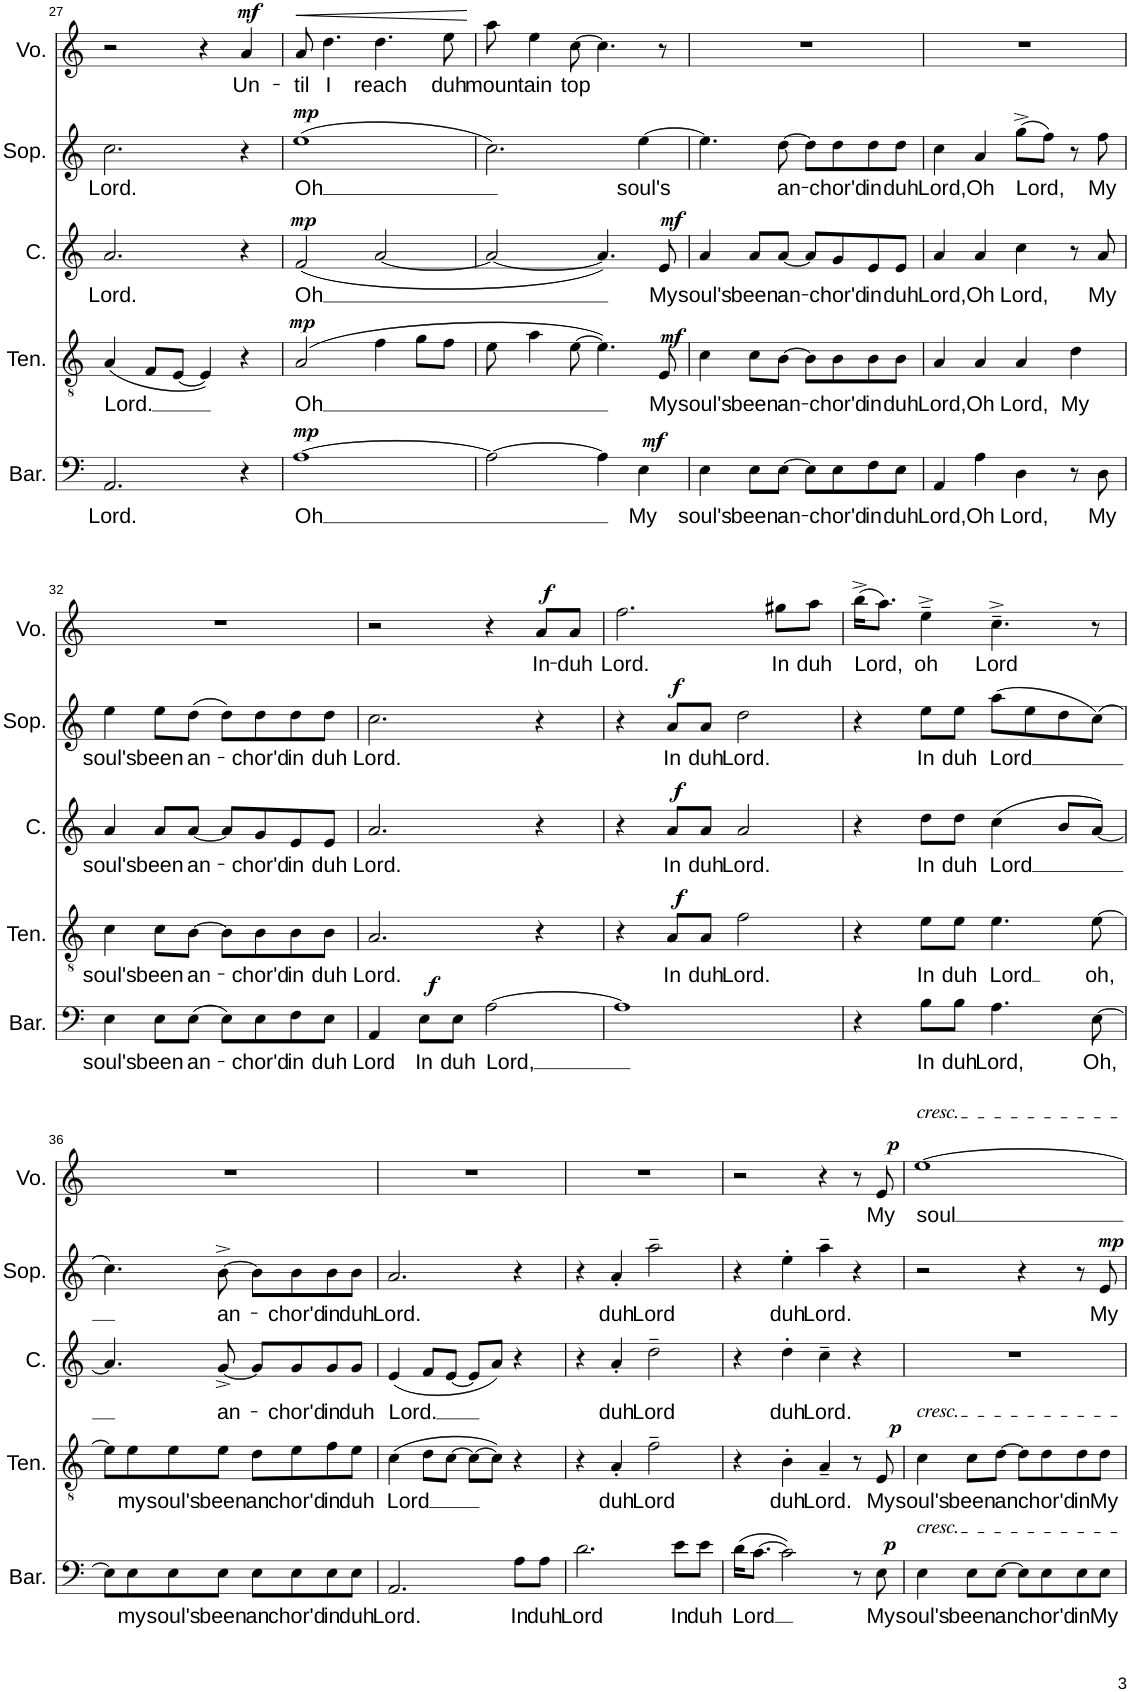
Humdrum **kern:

**kern	**text	**dynam	**kern	**text	**dynam	**kern	**text	**dynam	**kern	**text	**dynam	**kern	**text	**dynam
*part5	*part5	*part5	*part4	*part4	*part4	*part3	*part3	*part3	*part2	*part2	*part2	*part1	*part1	*part1
*staff5	*staff5	*staff5	*staff4	*staff4	*staff4	*staff3	*staff3	*staff3	*staff2	*staff2	*staff2	*staff1	*staff1	*staff1
*I"Barítono	*	*	*I"Tenor	*	*	*I"Contralto	*	*	*I"Soprano	*	*	*I"Voz	*	*
*I'Bar.	*	*	*I'Ten.	*	*	*I'C.	*	*	*I'Sop.	*	*	*I'Vo.	*	*
!!LO:PB:g=z
*clefF4	*	*	*clefGv2	*	*	*clefG2	*	*	*clefG2	*	*	*clefG2	*	*
*k[]	*	*	*k[]	*	*	*k[]	*	*	*k[]	*	*	*k[]	*	*
*M4/4	*	*	*M4/4	*	*	*M4/4	*	*	*M4/4	*	*	*M4/4	*	*
*met(c)	*	*	*met(c)	*	*	*met(c)	*	*	*met(c)	*	*	*met(c)	*	*
=27	=27	=27	=27	=27	=27	=27	=27	=27	=27	=27	=27	=27	=27	=27
!	!LO:LY:b	!	!	!LO:LY:b	!	!	!LO:LY:b	!	!	!LO:LY:b	!	!	!	!
2.AA/	Lord.	.	(4A/	Lord.	.	2.a/	Lord.	.	2.cc\	Lord.	.	2r	.	.
.	.	.	8F/L	.	.	.	.	.	.	.	.	.	.	.
.	.	.	[8E/J	.	.	.	.	.	.	.	.	.	.	.
.	.	.	4E/])	.	.	.	.	.	.	.	.	4r	.	.
!	!	!	!	!	!	!	!	!	!	!	!	!	!LO:LY:b	!LO:DY:a
4r	.	.	4r	.	.	4r	.	.	4r	.	.	4a/	Un-	mf
=28	=28	=28	=28	=28	=28	=28	=28	=28	=28	=28	=28	=28	=28	=28
!	!LO:LY:b	!LO:DY:a	!	!LO:LY:b	!LO:DY:a	!	!LO:LY:b	!LO:DY:a	!	!LO:LY:b	!LO:DY:a	!	!LO:LY:b	!LO:HP:b
[1A	Oh	mp	(2A/	Oh	mp	(2f/	Oh	mp	(1ee	Oh	mp	8a/	-til	<
!	!	!	!	!	!	!	!	!	!	!	!	!	!LO:LY:b	!
.	.	.	.	.	.	.	.	.	.	.	.	4.dd\	I	.
!	!	!	!	!	!	!	!	!	!	!	!	!	!LO:LY:b	!
.	.	.	4f\	.	.	[2a/	.	.	.	.	.	4.dd\	reach	.
.	.	.	8g\L	.	.	.	.	.	.	.	.	.	.	.
!	!	!	!	!	!	!	!	!	!	!	!	!	!LO:LY:b	!
.	.	.	8f\J	.	.	.	.	.	.	.	.	8ee\	duh	.
.	.	.	.	.	.	.	.	.	.	.	.	.	.	[
=29	=29	=29	=29	=29	=29	=29	=29	=29	=29	=29	=29	=29	=29	=29
!	!	!	!	!	!	!	!	!	!	!	!	!	!LO:LY:b	!
2A\_	.	.	8e\	.	.	2a/_	.	.	2.cc\)	.	.	8aa\	moun-	.
!	!	!	!	!	!	!	!	!	!	!	!	!	!LO:LY:b	!
.	.	.	4a\	.	.	.	.	.	.	.	.	4ee\	-tain	.
!	!	!	!	!	!	!	!	!	!	!	!	!	!LO:LY:b	!
.	.	.	[8e\	.	.	.	.	.	.	.	.	[8cc\	top	.
4A\]	.	.	4.e\])	.	.	4.a/])	.	.	.	.	.	4.cc\]	.	.
!	!LO:LY:b	!LO:DY:a	!	!	!	!	!	!	!	!LO:LY:b	!	!	!	!
4E\	My	mf	.	.	.	.	.	.	[4ee\	soul's	.	.	.	.
!	!	!	!	!LO:LY:b	!LO:DY:a	!	!LO:LY:b	!LO:DY:a	!	!	!	!	!	!
.	.	.	8E/	My	mf	8e/	My	mf	.	.	.	8r	.	.
=30	=30	=30	=30	=30	=30	=30	=30	=30	=30	=30	=30	=30	=30	=30
!	!LO:LY:b	!	!	!LO:LY:b	!	!	!LO:LY:b	!	!	!	!	!	!	!
4E\	soul's	.	4c\	soul's	.	4a/	soul's	.	4.ee\]	.	.	1r	.	.
!	!LO:LY:b	!	!	!LO:LY:b	!	!	!LO:LY:b	!	!	!	!	!	!	!
8E\L	been	.	8c\L	been	.	8a/L	been	.	.	.	.	.	.	.
!	!LO:LY:b	!	!	!LO:LY:b	!	!	!LO:LY:b	!	!	!LO:LY:b	!	!	!	!
[8E\J	an-	.	[8B\J	an-	.	[8a/J	an-	.	[8dd\	an-	.	.	.	.
8E\L]	.	.	8B\L]	.	.	8a/L]	.	.	8dd\L]	.	.	.	.	.
!	!LO:LY:b	!	!	!LO:LY:b	!	!	!LO:LY:b	!	!	!LO:LY:b	!	!	!	!
8E\	-chor'd	.	8B\	-chor'd	.	8g/	-chor'd	.	8dd\	-chor'd	.	.	.	.
!	!LO:LY:b	!	!	!LO:LY:b	!	!	!LO:LY:b	!	!	!LO:LY:b	!	!	!	!
8F\	in	.	8B\	in	.	8e/	in	.	8dd\	in	.	.	.	.
!	!LO:LY:b	!	!	!LO:LY:b	!	!	!LO:LY:b	!	!	!LO:LY:b	!	!	!	!
8E\J	duh	.	8B\J	duh	.	8e/J	duh	.	8dd\J	duh	.	.	.	.
=31	=31	=31	=31	=31	=31	=31	=31	=31	=31	=31	=31	=31	=31	=31
!	!LO:LY:b	!	!	!LO:LY:b	!	!	!LO:LY:b	!	!	!LO:LY:b	!	!	!	!
4AA/	Lord,	.	4A/	Lord,	.	4a/	Lord,	.	4cc\	Lord,	.	1r	.	.
!	!LO:LY:b	!	!	!LO:LY:b	!	!	!LO:LY:b	!	!	!LO:LY:b	!	!	!	!
4A\	Oh	.	4A/	Oh	.	4a/	Oh	.	4a/	Oh	.	.	.	.
!	!LO:LY:b	!	!	!LO:LY:b	!	!	!LO:LY:b	!	!	!LO:LY:b	!	!	!	!
4D\	Lord,	.	4A/	Lord,	.	4cc\	Lord,	.	(8gg^\L	Lord,	.	.	.	.
.	.	.	.	.	.	.	.	.	8ff\J)	.	.	.	.	.
!	!	!	!	!LO:LY:b	!	!	!	!	!	!	!	!	!	!
8r	.	.	4d\	My	.	8r	.	.	8r	.	.	.	.	.
!	!LO:LY:b	!	!	!	!	!	!LO:LY:b	!	!	!LO:LY:b	!	!	!	!
8D\	My	.	.	.	.	8a/	My	.	8ff\	My	.	.	.	.
!!LO:LB:g=z
=32	=32	=32	=32	=32	=32	=32	=32	=32	=32	=32	=32	=32	=32	=32
!	!LO:LY:b	!	!	!LO:LY:b	!	!	!LO:LY:b	!	!	!LO:LY:b	!	!	!	!
4E\	soul's	.	4c\	soul's	.	4a/	soul's	.	4ee\	soul's	.	1r	.	.
!	!LO:LY:b	!	!	!LO:LY:b	!	!	!LO:LY:b	!	!	!LO:LY:b	!	!	!	!
8E\L	been	.	8c\L	been	.	8a/L	been	.	8ee\L	been	.	.	.	.
!	!LO:LY:b	!	!	!LO:LY:b	!	!	!LO:LY:b	!	!	!LO:LY:b	!	!	!	!
(8E\J	an-	.	[8B\J	an-	.	[8a/J	an-	.	(8dd\J	an-	.	.	.	.
8E\L)	.	.	8B\L]	.	.	8a/L]	.	.	8dd\L)	.	.	.	.	.
!	!LO:LY:b	!	!	!LO:LY:b	!	!	!LO:LY:b	!	!	!LO:LY:b	!	!	!	!
8E\	-chor'd	.	8B\	-chor'd	.	8g/	-chor'd	.	8dd\	-chor'd	.	.	.	.
!	!LO:LY:b	!	!	!LO:LY:b	!	!	!LO:LY:b	!	!	!LO:LY:b	!	!	!	!
8F\	in	.	8B\	in	.	8e/	in	.	8dd\	in	.	.	.	.
!	!LO:LY:b	!	!	!LO:LY:b	!	!	!LO:LY:b	!	!	!LO:LY:b	!	!	!	!
8E\J	duh	.	8B\J	duh	.	8e/J	duh	.	8dd\J	duh	.	.	.	.
=33	=33	=33	=33	=33	=33	=33	=33	=33	=33	=33	=33	=33	=33	=33
!	!LO:LY:b	!	!	!LO:LY:b	!	!	!LO:LY:b	!	!	!LO:LY:b	!	!	!	!
4AA/	Lord	.	2.A/	Lord.	.	2.a/	Lord.	.	2.cc\	Lord.	.	2r	.	.
!	!LO:LY:b	!LO:DY:a	!	!	!	!	!	!	!	!	!	!	!	!
8E\L	In	f	.	.	.	.	.	.	.	.	.	.	.	.
!	!LO:LY:b	!	!	!	!	!	!	!	!	!	!	!	!	!
8E\J	duh	.	.	.	.	.	.	.	.	.	.	.	.	.
!	!LO:LY:b	!	!	!	!	!	!	!	!	!	!	!	!	!
[2A\	Lord,	.	.	.	.	.	.	.	.	.	.	4r	.	.
!	!	!	!	!	!	!	!	!	!	!	!	!	!LO:LY:b	!LO:DY:a
.	.	.	4r	.	.	4r	.	.	4r	.	.	8a/L	In-	f
!	!	!	!	!	!	!	!	!	!	!	!	!	!LO:LY:b	!
.	.	.	.	.	.	.	.	.	.	.	.	8a/J	-duh	.
=34	=34	=34	=34	=34	=34	=34	=34	=34	=34	=34	=34	=34	=34	=34
!	!	!	!	!	!	!	!	!	!	!	!	!	!LO:LY:b	!
1A]	.	.	4r	.	.	4r	.	.	4r	.	.	2.ff\	Lord.	.
!	!	!	!	!LO:LY:b	!LO:DY:a	!	!LO:LY:b	!LO:DY:a	!	!LO:LY:b	!LO:DY:a	!	!	!
.	.	.	8A/L	In	f	8a/L	In	f	8a/L	In	f	.	.	.
!	!	!	!	!LO:LY:b	!	!	!LO:LY:b	!	!	!LO:LY:b	!	!	!	!
.	.	.	8A/J	duh	.	8a/J	duh	.	8a/J	duh	.	.	.	.
!	!	!	!	!LO:LY:b	!	!	!LO:LY:b	!	!	!LO:LY:b	!	!	!	!
.	.	.	2f\	Lord.	.	2a/	Lord.	.	2dd\	Lord.	.	.	.	.
!	!	!	!	!	!	!	!	!	!	!	!	!	!LO:LY:b	!
.	.	.	.	.	.	.	.	.	.	.	.	8gg#X\L	In	.
!	!	!	!	!	!	!	!	!	!	!	!	!	!LO:LY:b	!
.	.	.	.	.	.	.	.	.	.	.	.	8aa\J	duh	.
=35	=35	=35	=35	=35	=35	=35	=35	=35	=35	=35	=35	=35	=35	=35
!	!	!	!	!	!	!	!	!	!	!	!	!	!LO:LY:b	!
4r	.	.	4r	.	.	4r	.	.	4r	.	.	(16bb^\KL	Lord,	.
.	.	.	.	.	.	.	.	.	.	.	.	8.aa\J)	.	.
!	!LO:LY:b	!	!	!LO:LY:b	!	!	!LO:LY:b	!	!	!LO:LY:b	!	!	!LO:LY:b	!
8B\L	In	.	8e\L	In	.	8dd\L	In	.	8ee\L	In	.	4ee~^\	oh	.
!	!LO:LY:b	!	!	!LO:LY:b	!	!	!LO:LY:b	!	!	!LO:LY:b	!	!	!	!
8B\J	duh	.	8e\J	duh	.	8dd\J	duh	.	8ee\J	duh	.	.	.	.
!	!LO:LY:b	!	!	!LO:LY:b	!	!	!LO:LY:b	!	!	!LO:LY:b	!	!	!LO:LY:b	!
4.A\	Lord,	.	4.e\	Lord	.	(4cc\	Lord	.	(8aa\L	Lord	.	4.cc~^\	Lord	.
.	.	.	.	.	.	.	.	.	8ee\	.	.	.	.	.
.	.	.	.	.	.	8b/L	.	.	8dd\	.	.	.	.	.
!	!LO:LY:b	!	!	!LO:LY:b	!	!	!	!	!	!	!	!	!	!
[8E\	Oh,	.	[8e\	oh,	.	[8a/J)	.	.	(8cc\J)	.	.	8r	.	.
!!LO:LB:g=z
=36	=36	=36	=36	=36	=36	=36	=36	=36	=36	=36	=36	=36	=36	=36
8E\L]	.	.	8e\L]	.	.	4.a/]	.	.	4.cc\)	.	.	1r	.	.
!	!LO:LY:b	!	!	!LO:LY:b	!	!	!	!	!	!	!	!	!	!
8E\	my	.	8e\	my	.	.	.	.	.	.	.	.	.	.
!	!LO:LY:b	!	!	!LO:LY:b	!	!	!	!	!	!	!	!	!	!
8E\	soul's	.	8e\	soul's	.	.	.	.	.	.	.	.	.	.
!	!LO:LY:b	!	!	!LO:LY:b	!	!	!LO:LY:b	!	!	!LO:LY:b	!	!	!	!
8E\J	been	.	8e\J	been	.	[8g^/	an-	.	[8b^\	an-	.	.	.	.
!	!LO:LY:b	!	!	!LO:LY:b	!	!	!	!	!	!	!	!	!	!
8E\L	an-	.	8d\L	an-	.	8g/L]	.	.	8b\L]	.	.	.	.	.
!	!LO:LY:b	!	!	!LO:LY:b	!	!	!LO:LY:b	!	!	!LO:LY:b	!	!	!	!
8E\	-chor'd	.	8e\	-chor'd	.	8g/	-chor'd	.	8b\	-chor'd	.	.	.	.
!	!LO:LY:b	!	!	!LO:LY:b	!	!	!LO:LY:b	!	!	!LO:LY:b	!	!	!	!
8E\	in	.	8f\	in	.	8g/	in	.	8b\	in	.	.	.	.
!	!LO:LY:b	!	!	!LO:LY:b	!	!	!LO:LY:b	!	!	!LO:LY:b	!	!	!	!
8E\J	duh	.	8e\J	duh	.	8g/J	duh	.	8b\J	duh	.	.	.	.
=37	=37	=37	=37	=37	=37	=37	=37	=37	=37	=37	=37	=37	=37	=37
!	!LO:LY:b	!	!	!LO:LY:b	!	!	!LO:LY:b	!	!	!LO:LY:b	!	!	!	!
2.AA/	Lord.	.	(4c\	Lord	.	(4e/	Lord.	.	2.a/	Lord.	.	1r	.	.
.	.	.	8d\L	.	.	8f/L	.	.	.	.	.	.	.	.
.	.	.	[8c\J	.	.	[8e/J	.	.	.	.	.	.	.	.
.	.	.	8c\L_	.	.	8e/L]	.	.	.	.	.	.	.	.
.	.	.	8c\J])	.	.	8a/J)	.	.	.	.	.	.	.	.
!	!LO:LY:b	!	!	!	!	!	!	!	!	!	!	!	!	!
8A\L	In	.	4r	.	.	4r	.	.	4r	.	.	.	.	.
!	!LO:LY:b	!	!	!	!	!	!	!	!	!	!	!	!	!
8A\J	duh	.	.	.	.	.	.	.	.	.	.	.	.	.
=38	=38	=38	=38	=38	=38	=38	=38	=38	=38	=38	=38	=38	=38	=38
!	!LO:LY:b	!	!	!	!	!	!	!	!	!	!	!	!	!
2.d\	Lord	.	4r	.	.	4r	.	.	4r	.	.	1r	.	.
!	!	!	!	!LO:LY:b	!	!	!LO:LY:b	!	!	!LO:LY:b	!	!	!	!
.	.	.	4A'/	duh	.	4a'/	duh	.	4a'/	duh	.	.	.	.
!	!	!	!	!LO:LY:b	!	!	!LO:LY:b	!	!	!LO:LY:b	!	!	!	!
.	.	.	2f~\	Lord	.	2dd~\	Lord	.	2aa~\	Lord	.	.	.	.
!	!LO:LY:b	!	!	!	!	!	!	!	!	!	!	!	!	!
8e\L	In	.	.	.	.	.	.	.	.	.	.	.	.	.
!	!LO:LY:b	!	!	!	!	!	!	!	!	!	!	!	!	!
8e\J	duh	.	.	.	.	.	.	.	.	.	.	.	.	.
=39	=39	=39	=39	=39	=39	=39	=39	=39	=39	=39	=39	=39	=39	=39
!	!LO:LY:b	!	!	!	!	!	!	!	!	!	!	!	!	!
(16d\KL	Lord	.	4r	.	.	4r	.	.	4r	.	.	2r	.	.
[8.c\J	.	.	.	.	.	.	.	.	.	.	.	.	.	.
!	!	!	!	!LO:LY:b	!	!	!LO:LY:b	!	!	!LO:LY:b	!	!	!	!
2c\])	.	.	4B'\	duh	.	4dd'\	duh	.	4ee'\	duh	.	.	.	.
!	!	!	!	!LO:LY:b	!	!	!LO:LY:b	!	!	!LO:LY:b	!	!	!	!
.	.	.	4A~/	Lord.	.	4cc~\	Lord.	.	4aa~\	Lord.	.	4r	.	.
8r	.	.	8r	.	.	4r	.	.	4r	.	.	8r	.	.
!	!LO:LY:b	!LO:DY:a	!	!LO:LY:b	!LO:DY:a	!	!	!	!	!	!	!	!LO:LY:b	!LO:DY:a
8E\	My	p	8E/	My	p	.	.	.	.	.	.	8e/	My	p
=40	=40	=40	=40	=40	=40	=40	=40	=40	=40	=40	=40	=40	=40	=40
!	!	!	!	!	!	!	!	!	!	!	!	!LO:TX:a:i:t=cresc.	!	!
!	!	!	!LO:TX:a:i:t=cresc.	!	!	!	!	!	!	!	!	!	!	!
!LO:TX:a:i:t=cresc.	!	!	!	!	!	!	!	!	!	!	!	!	!	!
!	!LO:LY:b	!	!	!LO:LY:b	!	!	!	!	!	!	!	!	!LO:LY:b	!
4E\	soul's	.	4c\	soul's	.	1r	.	.	2r	.	.	[1ee	soul	.
!	!LO:LY:b	!	!	!LO:LY:b	!	!	!	!	!	!	!	!	!	!
8E\L	been	.	8c\L	been	.	.	.	.	.	.	.	.	.	.
!	!LO:LY:b	!	!	!LO:LY:b	!	!	!	!	!	!	!	!	!	!
[8E\J	an-	.	[8d\J	an-	.	.	.	.	.	.	.	.	.	.
8E\L]	.	.	8d\L]	.	.	.	.	.	4r	.	.	.	.	.
!	!LO:LY:b	!	!	!LO:LY:b	!	!	!	!	!	!	!	!	!	!
8E\	-chor'd	.	8d\	-chor'd	.	.	.	.	.	.	.	.	.	.
!	!LO:LY:b	!	!	!LO:LY:b	!	!	!	!	!	!	!	!	!	!
8E\	in	.	8d\	in	.	.	.	.	8r	.	.	.	.	.
!	!LO:LY:b	!	!	!LO:LY:b	!	!	!	!	!	!LO:LY:b	!LO:DY:a	!	!	!
8E\J	My	.	8d\J	My	.	.	.	.	8e/	My	mp	.	.	.
=	=	=	=	=	=	=	=	=	=	=	=	=	=	=
*-	*-	*-	*-	*-	*-	*-	*-	*-	*-	*-	*-	*-	*-	*-
